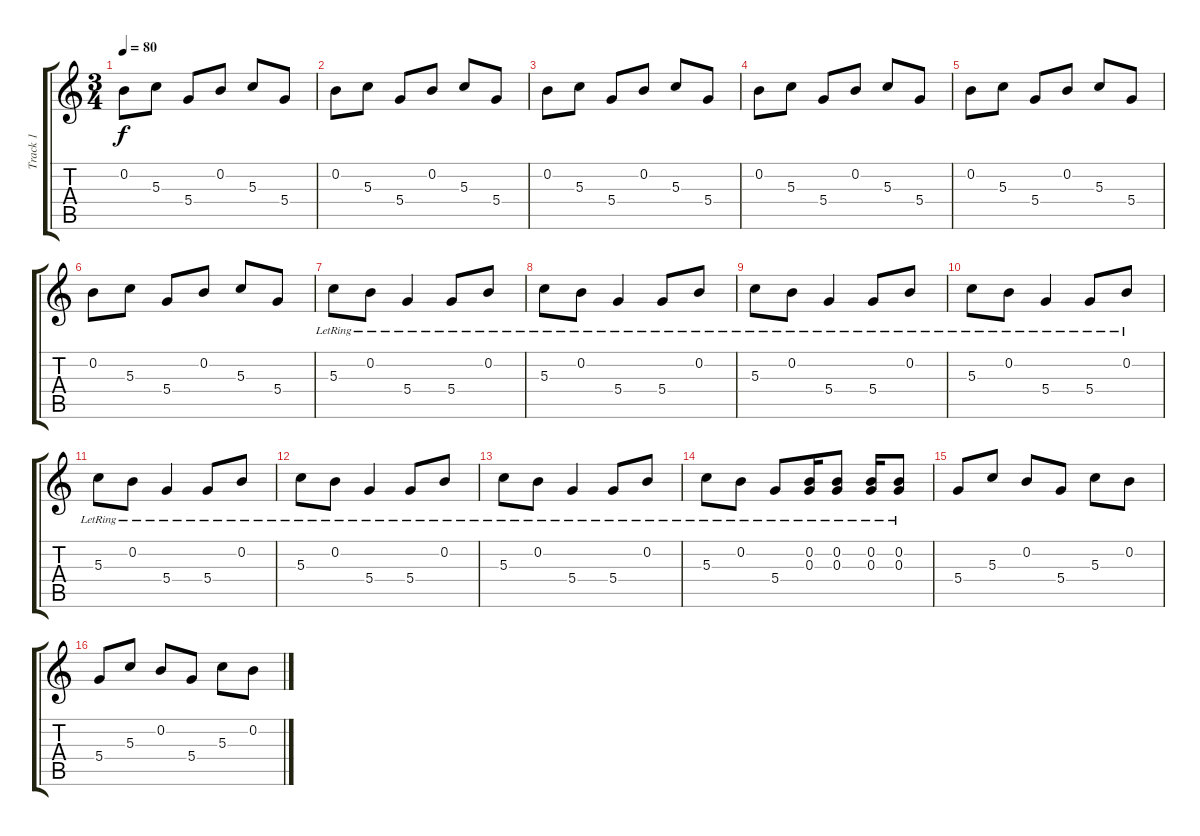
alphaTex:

\track ("Track 1" "Track 1") {instrument electricguitarclean}
\staff {score tabs}
\tuning (E4 B3 G3 D3 A2 D2) {hide}
\ts (3 4)
\tempo 80
\clef g2
\ks c
0.2.8{dy f} 5.3.8 5.4.8 0.2.8 5.3.8 5.4.8 |
0.2.8 5.3.8 5.4.8 0.2.8 5.3.8 5.4.8 |
0.2.8 5.3.8 5.4.8 0.2.8 5.3.8 5.4.8 |
0.2.8 5.3.8 5.4.8 0.2.8 5.3.8 5.4.8 |
0.2.8 5.3.8 5.4.8 0.2.8 5.3.8 5.4.8 |
0.2.8 5.3.8 5.4.8 0.2.8 5.3.8 5.4.8 |
5.3{lr}.8 0.2{lr}.8 5.4{lr}.4 5.4{lr}.8 0.2{lr}.8 |
5.3{lr}.8 0.2{lr}.8 5.4{lr}.4 5.4{lr}.8 0.2{lr}.8 |
5.3{lr}.8 0.2{lr}.8 5.4{lr}.4 5.4{lr}.8 0.2{lr}.8 |
5.3{lr}.8 0.2{lr}.8 5.4{lr}.4 5.4{lr}.8 0.2{lr}.8 |
5.3{lr}.8 0.2{lr}.8 5.4{lr}.4 5.4{lr}.8 0.2{lr}.8 |
5.3{lr}.8 0.2{lr}.8 5.4{lr}.4 5.4{lr}.8 0.2{lr}.8 |
5.3{lr}.8 0.2{lr}.8 5.4{lr}.4 5.4{lr}.8 0.2{lr}.8 |
5.3{lr}.8 0.2{lr}.8 5.4{lr}.8 (0.2{lr} 0.3{lr}).16 (0.2{lr} 0.3{lr}).8 (0.2{lr} 0.3{lr}).16 (0.2{lr} 0.3{lr}).8 |
5.4.8{instrument distortionguitar} 5.3.8 0.2.8 5.4.8 5.3.8 0.2.8 |
5.4.8 5.3.8 0.2.8 5.4.8 5.3.8 0.2.8
